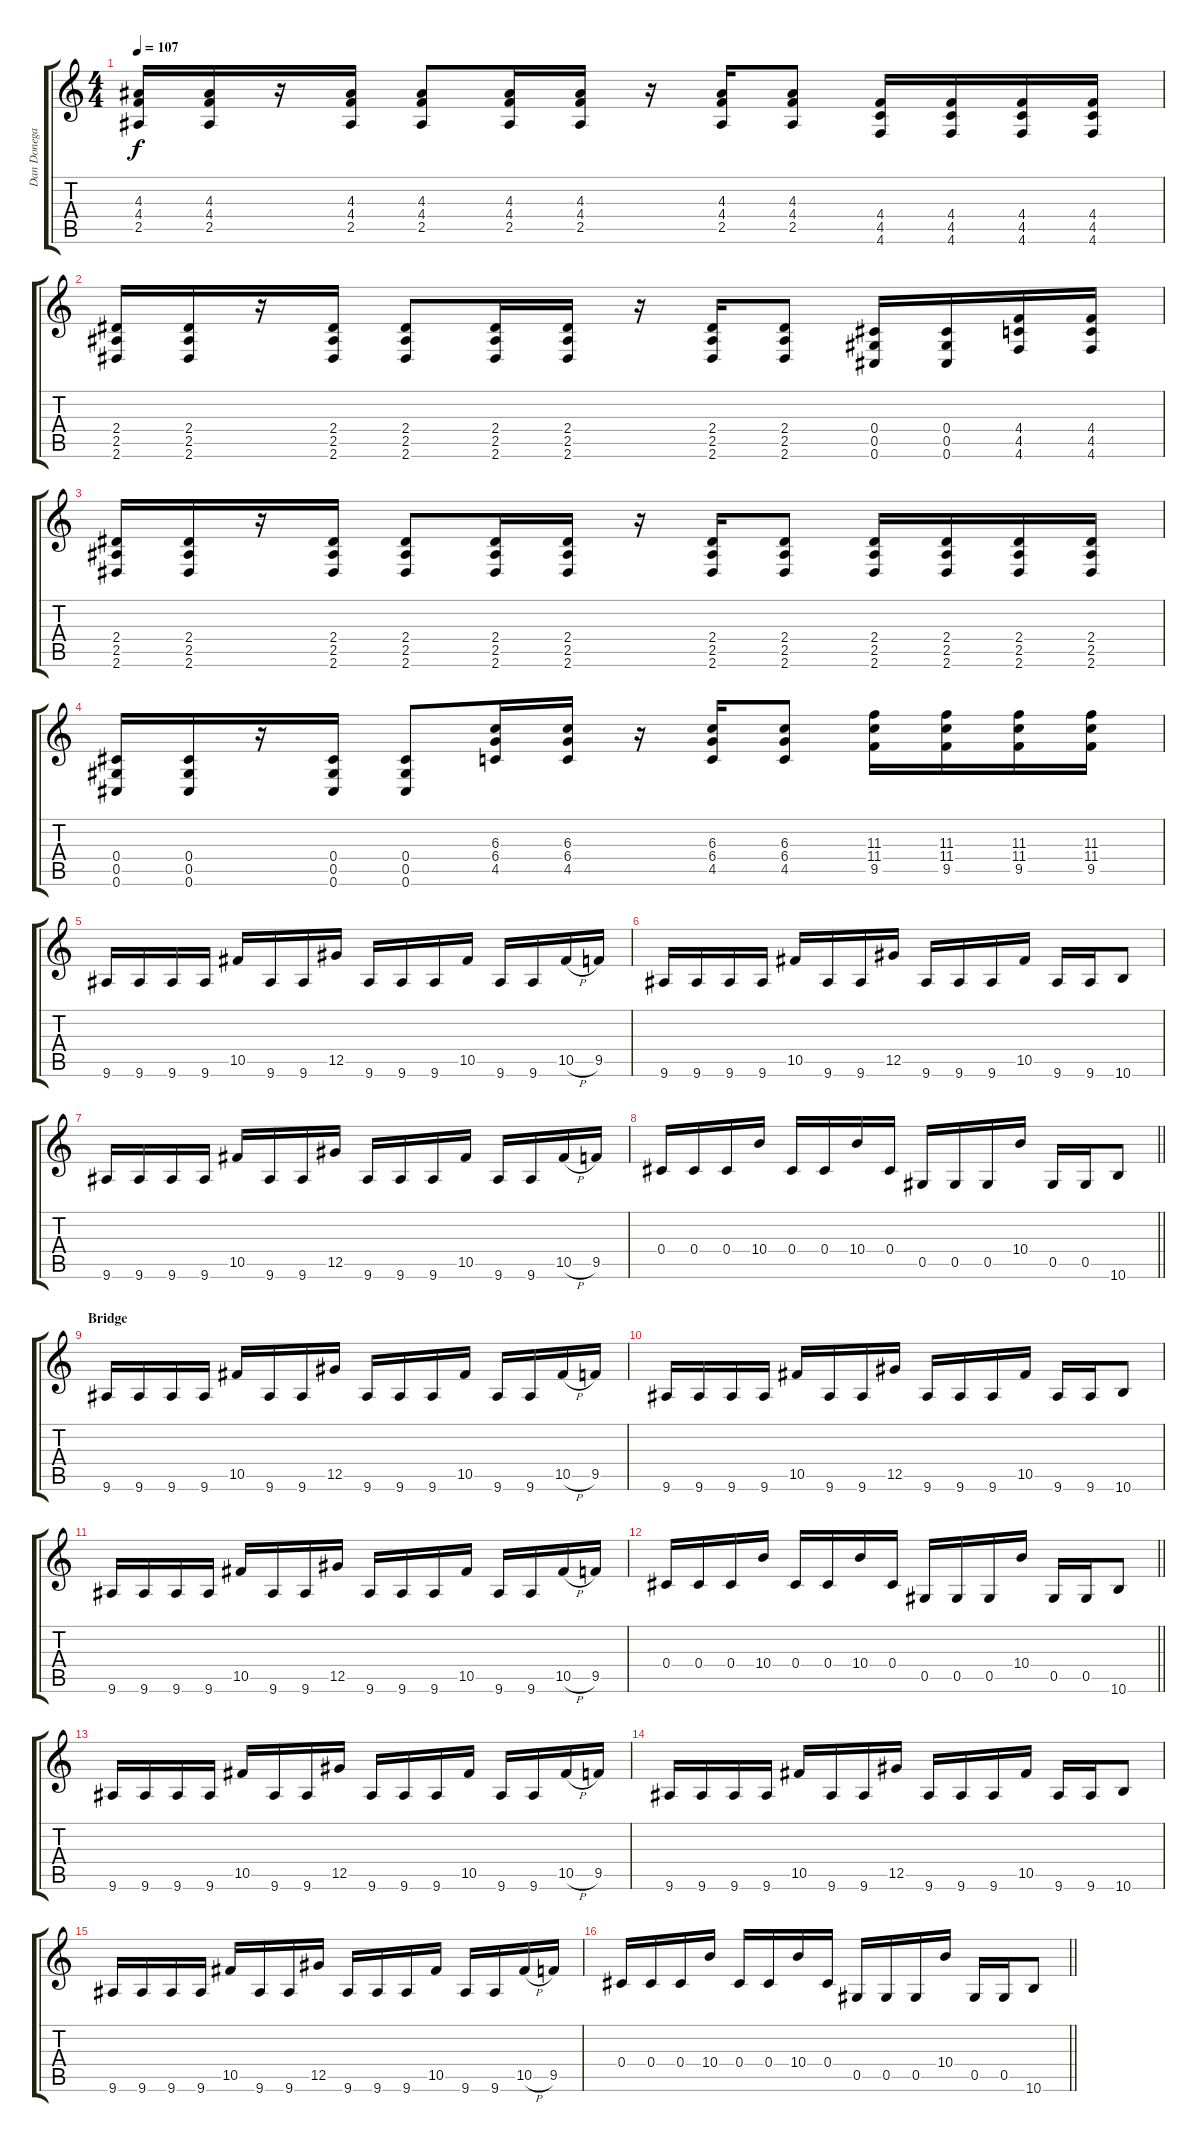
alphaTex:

\track ("Dan Donegan" "Dan Donega") {instrument distortionguitar}
\staff {score tabs}
\tuning (Eb4 Bb3 Gb3 Db3 Ab2 Db2) {hide}
\ts (4 4)
\tempo 107
\clef g2
\ks c
(4.3 4.4 2.5).16{dy f} (4.3 4.4 2.5).16 r.16 (4.3 4.4 2.5).16 (4.3 4.4 2.5).8 (4.3 4.4 2.5).16 (4.3 4.4 2.5).16 r.16 (4.3 4.4 2.5).16 (4.3 4.4 2.5).8 (4.4 4.5 4.6).16 (4.4 4.5 4.6).16 (4.4 4.5 4.6).16 (4.4 4.5 4.6).16 |
(2.4 2.5 2.6).16 (2.4 2.5 2.6).16 r.16 (2.4 2.5 2.6).16 (2.4 2.5 2.6).8 (2.4 2.5 2.6).16 (2.4 2.5 2.6).16 r.16 (2.4 2.5 2.6).16 (2.4 2.5 2.6).8 (0.4 0.5 0.6).16 (0.4 0.5 0.6).16 (4.4 4.5 4.6).16 (4.4 4.5 4.6).16 |
(2.4 2.5 2.6).16 (2.4 2.5 2.6).16 r.16 (2.4 2.5 2.6).16 (2.4 2.5 2.6).8 (2.4 2.5 2.6).16 (2.4 2.5 2.6).16 r.16 (2.4 2.5 2.6).16 (2.4 2.5 2.6).8 (2.4 2.5 2.6).16 (2.4 2.5 2.6).16 (2.4 2.5 2.6).16 (2.4 2.5 2.6).16 |
(0.4 0.5 0.6).16 (0.4 0.5 0.6).16 r.16 (0.4 0.5 0.6).16 (0.4 0.5 0.6).8 (6.3 6.4 4.5).16 (6.3 6.4 4.5).16 r.16 (6.3 6.4 4.5).16 (6.3 6.4 4.5).8 (11.3 11.4 9.5).16 (11.3 11.4 9.5).16 (11.3 11.4 9.5).16 (11.3 11.4 9.5).16 |
9.6.16 9.6.16 9.6.16 9.6.16 10.5.16 9.6.16 9.6.16 12.5.16 9.6.16 9.6.16 9.6.16 10.5.16 9.6.16 9.6.16 10.5{h}.16 9.5.16 |
9.6.16 9.6.16 9.6.16 9.6.16 10.5.16 9.6.16 9.6.16 12.5.16 9.6.16 9.6.16 9.6.16 10.5.16 9.6.16 9.6.16 10.6.8 |
9.6.16 9.6.16 9.6.16 9.6.16 10.5.16 9.6.16 9.6.16 12.5.16 9.6.16 9.6.16 9.6.16 10.5.16 9.6.16 9.6.16 10.5{h}.16 9.5.16 |
\barLineRight lightlight
0.4.16 0.4.16 0.4.16 10.4.16 0.4.16 0.4.16 10.4.16 0.4.16 0.5.16 0.5.16 0.5.16 10.4.16 0.5.16 0.5.16 10.6.8 |
\section ("" "Bridge")
9.6.16 9.6.16 9.6.16 9.6.16 10.5.16 9.6.16 9.6.16 12.5.16 9.6.16 9.6.16 9.6.16 10.5.16 9.6.16 9.6.16 10.5{h}.16 9.5.16 |
9.6.16 9.6.16 9.6.16 9.6.16 10.5.16 9.6.16 9.6.16 12.5.16 9.6.16 9.6.16 9.6.16 10.5.16 9.6.16 9.6.16 10.6.8 |
9.6.16 9.6.16 9.6.16 9.6.16 10.5.16 9.6.16 9.6.16 12.5.16 9.6.16 9.6.16 9.6.16 10.5.16 9.6.16 9.6.16 10.5{h}.16 9.5.16 |
\barLineRight lightlight
0.4.16 0.4.16 0.4.16 10.4.16 0.4.16 0.4.16 10.4.16 0.4.16 0.5.16 0.5.16 0.5.16 10.4.16 0.5.16 0.5.16 10.6.8 |
9.6.16 9.6.16 9.6.16 9.6.16 10.5.16 9.6.16 9.6.16 12.5.16 9.6.16 9.6.16 9.6.16 10.5.16 9.6.16 9.6.16 10.5{h}.16 9.5.16 |
9.6.16 9.6.16 9.6.16 9.6.16 10.5.16 9.6.16 9.6.16 12.5.16 9.6.16 9.6.16 9.6.16 10.5.16 9.6.16 9.6.16 10.6.8 |
9.6.16 9.6.16 9.6.16 9.6.16 10.5.16 9.6.16 9.6.16 12.5.16 9.6.16 9.6.16 9.6.16 10.5.16 9.6.16 9.6.16 10.5{h}.16 9.5.16 |
\barLineRight lightlight
0.4.16 0.4.16 0.4.16 10.4.16 0.4.16 0.4.16 10.4.16 0.4.16 0.5.16 0.5.16 0.5.16 10.4.16 0.5.16 0.5.16 10.6.8
